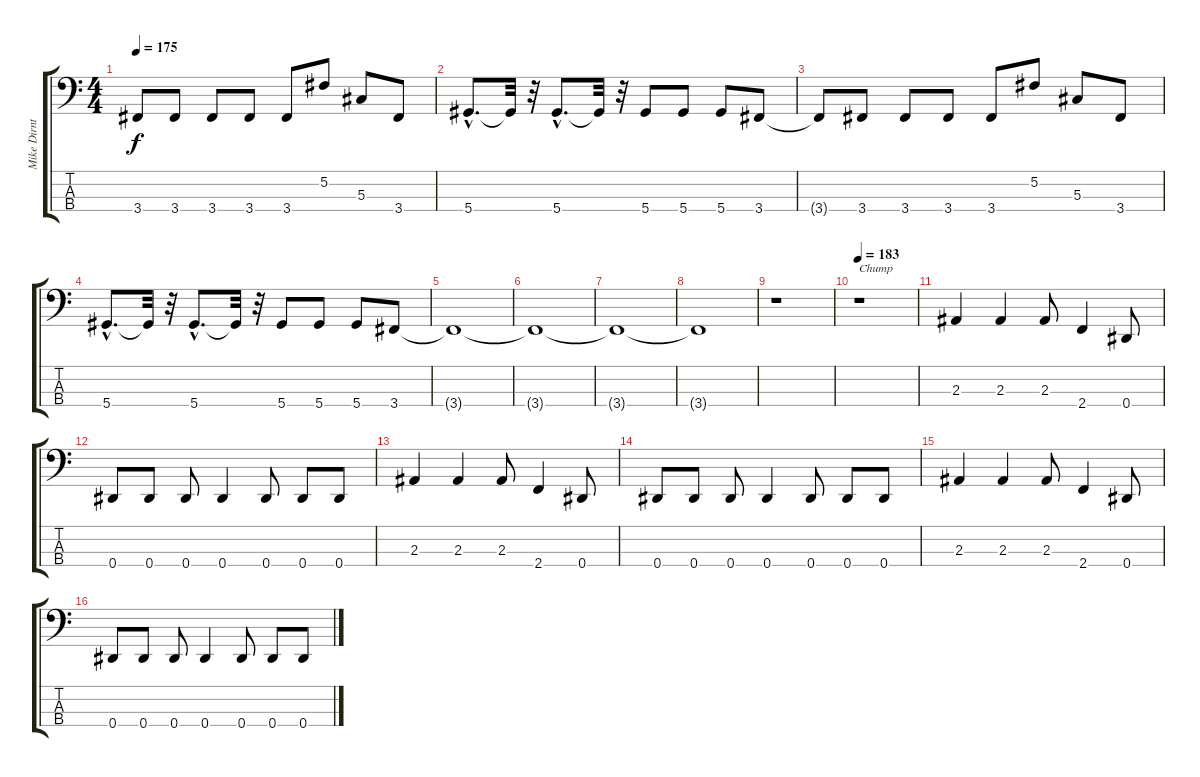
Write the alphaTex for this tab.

\track ("Mike Dirnt" "Mike Dirnt") {instrument electricbassfinger}
\staff {score tabs}
\tuning (Gb2 Db2 Ab1 Eb1) {hide}
\ts (4 4)
\tempo 175
\clef f4
\ks c
3.4{t}.8{dy f} 3.4.8 3.4.8 3.4.8 3.4.8 5.2.8 5.3.8 3.4.8 |
5.4{hac}.8{d} 5.4{t}.32 r.32 5.4{hac}.8{d} 5.4{t}.32 r.32 5.4.8 5.4.8 5.4.8 3.4.8 |
3.4{t}.8 3.4.8 3.4.8 3.4.8 3.4.8 5.2.8 5.3.8 3.4.8 |
5.4{hac}.8{d} 5.4{t}.32 r.32 5.4{hac}.8{d} 5.4{t}.32 r.32 5.4.8 5.4.8 5.4.8 3.4.8 |
3.4{t}.1 |
3.4{t}.1 |
3.4{t}.1 |
3.4{t}.1 |
r.1 |
\tempo 183
r.1{txt "Chump"} |
2.3.4 2.3.4 2.3.8 2.4.4 0.4.8 |
0.4.8 0.4.8 0.4.8 0.4.4 0.4.8 0.4.8 0.4.8 |
2.3.4 2.3.4 2.3.8 2.4.4 0.4.8 |
0.4.8 0.4.8 0.4.8 0.4.4 0.4.8 0.4.8 0.4.8 |
2.3.4 2.3.4 2.3.8 2.4.4 0.4.8 |
0.4.8 0.4.8 0.4.8 0.4.4 0.4.8 0.4.8 0.4.8
